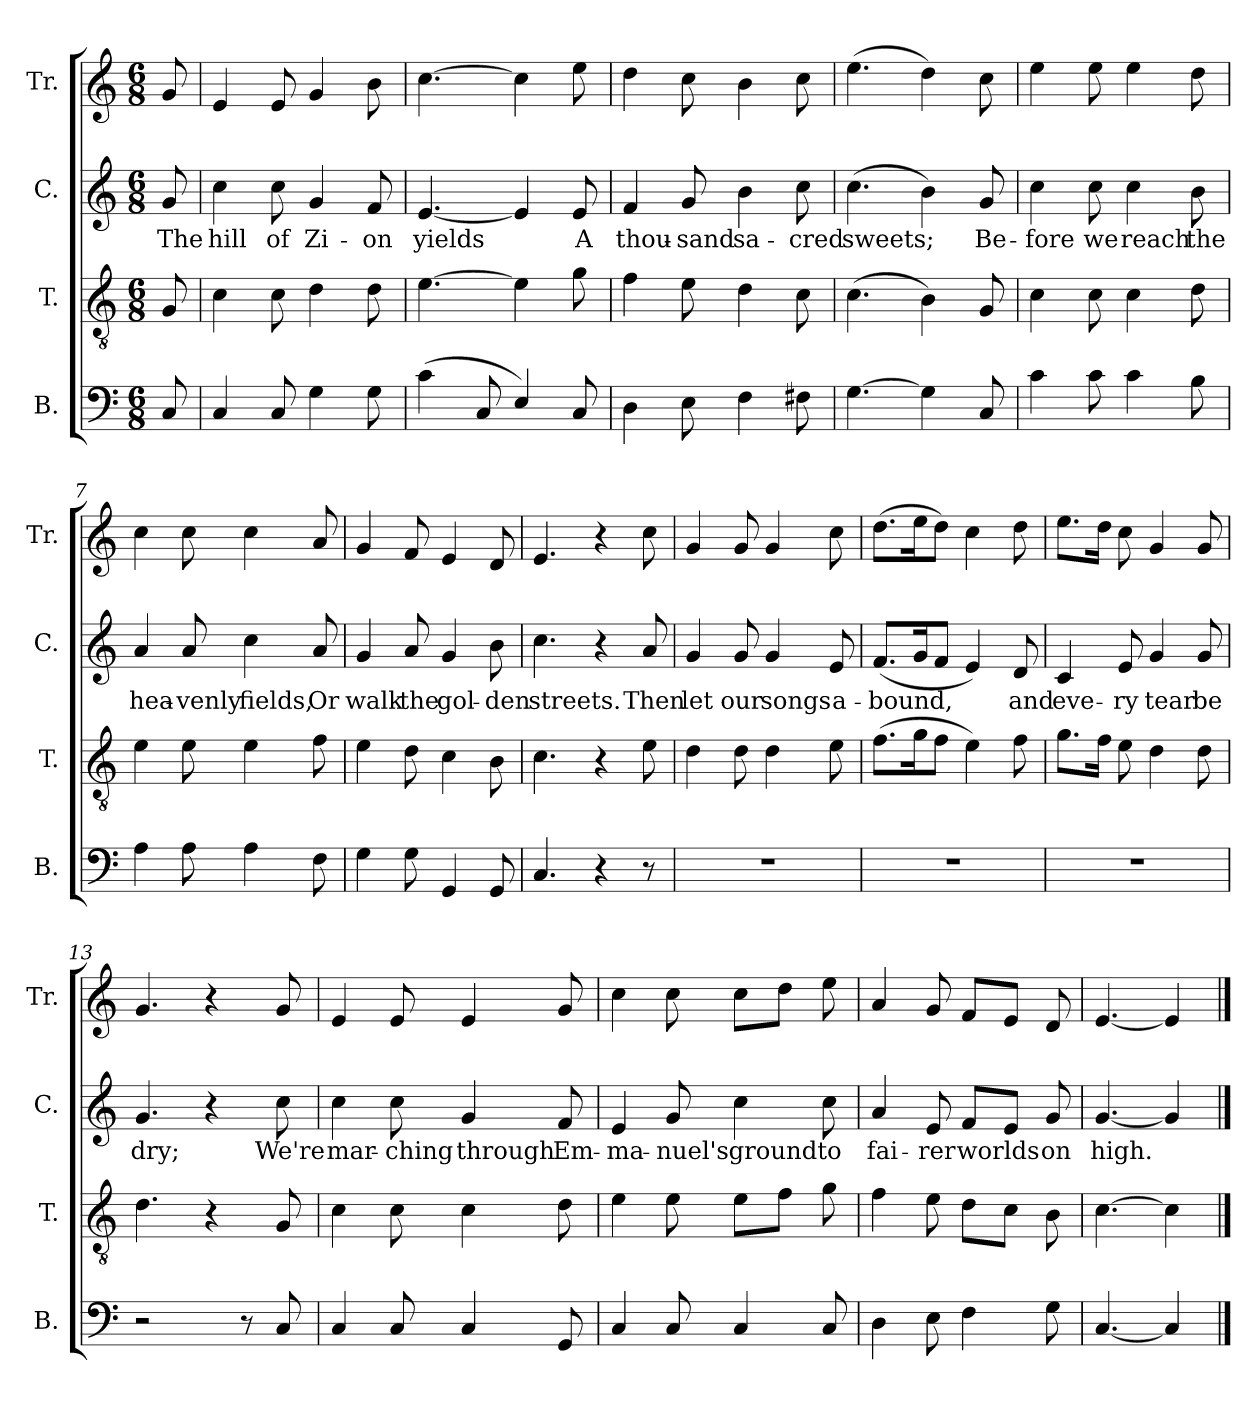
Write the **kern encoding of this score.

**kern	**kern	**kern	**text	**kern
*part4	*part3	*part2	*part2	*part1
*staff4	*staff3	*staff2	*staff2	*staff1
*I"B.	*I"T.	*I"C.	*	*I"Tr.
*I'B.	*I'T.	*I'C.	*	*I'Tr.
*clefF4	*clefGv2	*clefG2	*	*clefG2
*k[]	*k[]	*k[]	*	*k[]
*M6/8	*M6/8	*M6/8	*	*M6/8
*MM100	*MM100	*MM100	*	*MM100
=1	=1	=1	=1	=1
!	!	!	!LO:LY:b	!
8C!/	8G!/	8g!/	The	8g!/
=2	=2	=2	=2	=2
!	!	!	!LO:LY:b	!
4C!/	4c!\	4cc!\	hill	4e!/
!	!	!	!LO:LY:b	!
8C!/	8c!\	8cc!\	of	8e!/
!	!	!	!LO:LY:b	!
4G!\	4d!\	4g!/	Zi-	4g!/
!	!	!	!LO:LY:b	!
8G!\	8d!\	8f!/	-on	8b!\
=3	=3	=3	=3	=3
!	!	!	!LO:LY:b	!
(<4c!\	[4.e!\	[4.e!/	yields	[4.cc!\
8C!/	.	.	.	.
4E!/)	4e!\]	4e!/]	.	4cc!\]
!	!	!	!LO:LY:b	!
8C!/	8g!\	8e!/	A	8ee!\
=4	=4	=4	=4	=4
!	!	!	!LO:LY:b	!
4D!\	4f!\	4f!/	thou-	4dd!\
!	!	!	!LO:LY:b	!
8E!\	8e!\	8g!/	-sand	8cc!\
!	!	!	!LO:LY:b	!
4F!\	4d!\	4b!\	sa-	4b!\
!	!	!	!LO:LY:b	!
8F#X!\	8c!\	8cc!\	-cred	8cc!\
=5	=5	=5	=5	=5
!	!	!	!LO:LY:b	!
[4.G!\	(>4.c!\	(>4.cc!\	sweets;	(>4.ee!\
4G!\]	4B!\)	4b!\)	.	4dd!\)
!	!	!	!LO:LY:b	!
8C!/	8G!/	8g!/	Be-	8cc!\
=6	=6	=6	=6	=6
!	!	!	!LO:LY:b	!
4c!\	4c!\	4cc!\	-fore	4ee!\
!	!	!	!LO:LY:b	!
8c!\	8c!\	8cc!\	we	8ee!\
!	!	!	!LO:LY:b	!
4c!\	4c!\	4cc!\	reach	4ee!\
!	!	!	!LO:LY:b	!
8B!\	8d!\	8b!\	the	8dd!\
=7	=7	=7	=7	=7
!	!	!	!LO:LY:b	!
4A!\	4e!\	4a!/	hea-	4cc!\
!	!	!	!LO:LY:b	!
8A!\	8e!\	8a!/	-venly	8cc!\
!	!	!	!LO:LY:b	!
4A!\	4e!\	4cc!\	fields,	4cc!\
!	!	!	!LO:LY:b	!
8F!\	8f!\	8a!/	Or	8a!/
=8	=8	=8	=8	=8
!	!	!	!LO:LY:b	!
4G!\	4e!\	4g!/	walk	4g!/
!	!	!	!LO:LY:b	!
8G!\	8d!\	8a!/	the	8f!/
!	!	!	!LO:LY:b	!
4GG!/	4c!\	4g!/	gol-	4e!/
!	!	!	!LO:LY:b	!
8GG!/	8B!\	8b!\	-den	8d!/
=9	=9	=9	=9	=9
!	!	!	!LO:LY:b	!
4.C!/	4.c!\	4.cc!\	streets.	4.e!/
4r	4r	4r	.	4r
!	!	!	!LO:LY:b	!
8r	8e!\	8a!/	Then	8cc!\
!!LO:LB:g=z
=10	=10	=10	=10	=10
!	!	!	!LO:LY:b	!
2.r	4d!\	4g!/	let	4g!/
!	!	!	!LO:LY:b	!
.	8d!\	8g!/	our	8g!/
!	!	!	!LO:LY:b	!
.	4d!\	4g!/	songs	4g!/
!	!	!	!LO:LY:b	!
.	8e!\	8e!/	a-	8cc!\
=11	=11	=11	=11	=11
!	!	!	!LO:LY:b	!
2.r	(>8.f!\L	(<8.f!/L	-bound,	(>8.dd!\L
.	16g!\K	16g!/K	.	16ee!\K
.	8f!\J	8f!/J	.	8dd!\J)
.	4e!\)	4e!/)	.	4cc!\
!	!	!	!LO:LY:b	!
.	8f!\	8d!/	and	8dd!\
=12	=12	=12	=12	=12
!	!	!	!LO:LY:b	!
2.r	8.g!\L	4c!/	eve-	8.ee!\L
.	16f!\Jk	.	.	16dd!\Jk
!	!	!	!LO:LY:b	!
.	8e!\	8e!/	-ry	8cc!\
!	!	!	!LO:LY:b	!
.	4d!\	4g!/	tear	4g!/
!	!	!	!LO:LY:b	!
.	8d!\	8g!/	be	8g!/
=13	=13	=13	=13	=13
!	!	!	!LO:LY:b	!
2r	4.d!\	4.g!/	dry;	4.g!/
.	4r	4r	.	4r
8r	.	.	.	.
!	!	!	!LO:LY:b	!
8C!/	8G!/	8cc!\	We're	8g!/
=14	=14	=14	=14	=14
!	!	!	!LO:LY:b	!
4C!/	4c!\	4cc!\	mar-	4e!/
!	!	!	!LO:LY:b	!
8C!/	8c!\	8cc!\	-ching	8e!/
!	!	!	!LO:LY:b	!
4C!/	4c!\	4g!/	through	4e!/
!	!	!	!LO:LY:b	!
8GG!/	8d!\	8f!/	Em-	8g!/
=15	=15	=15	=15	=15
!	!	!	!LO:LY:b	!
4C!/	4e!\	4e!/	-ma-	4cc!\
!	!	!	!LO:LY:b	!
8C!/	8e!\	8g!/	-nuel's	8cc!\
!	!	!	!LO:LY:b	!
4C!/	8e!\L	4cc!\	ground	8cc!\L
.	8f!\J	.	.	8dd!\J
!	!	!	!LO:LY:b	!
8C!/	8g!\	8cc!\	to	8ee!\
=16	=16	=16	=16	=16
!	!	!	!LO:LY:b	!
4D!\	4f!\	4a!/	fai-	4a!/
!	!	!	!LO:LY:b	!
8E!\	8e!\	8e!/	-rer	8g!/
!	!	!	!LO:LY:b	!
4F!\	8d!\L	8f!/L	worlds	8f!/L
.	8c!\J	8e!/J	.	8e!/J
!	!	!	!LO:LY:b	!
8G!\	8B!\	8g!/	on	8d!/
=17	=17	=17	=17	=17
!	!	!	!LO:LY:b	!
[4.C!/	[4.c!\	[4.g!/	high.	[4.e!/
4C!/]	4c!\]	4g!/]	.	4e!/]
==	==	==	==	==
*-	*-	*-	*-	*-
